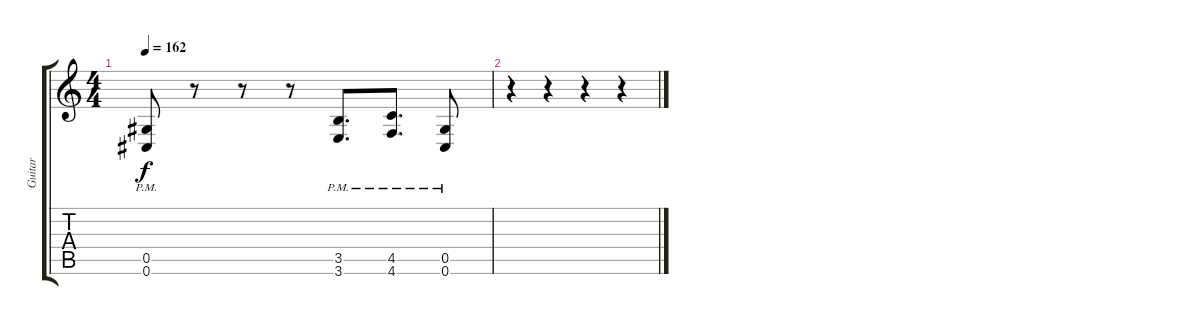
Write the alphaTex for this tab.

\track ("Guitar" "Guitar") {instrument overdrivenguitar}
\staff {score tabs}
\tuning (Eb4 Bb3 Gb3 Db3 Ab2 Db2) {hide}
\ts (4 4)
\tempo 162
\clef g2
\ks c
(0.5{pm} 0.6{pm}).8{dy f} r.8 r.8 r.8 (3.5{pm} 3.6{pm}).8{d} (4.5{pm} 4.6{pm}).8{d} (0.5{pm} 0.6{pm}).8 |
r.4 r.4 r.4 r.4
